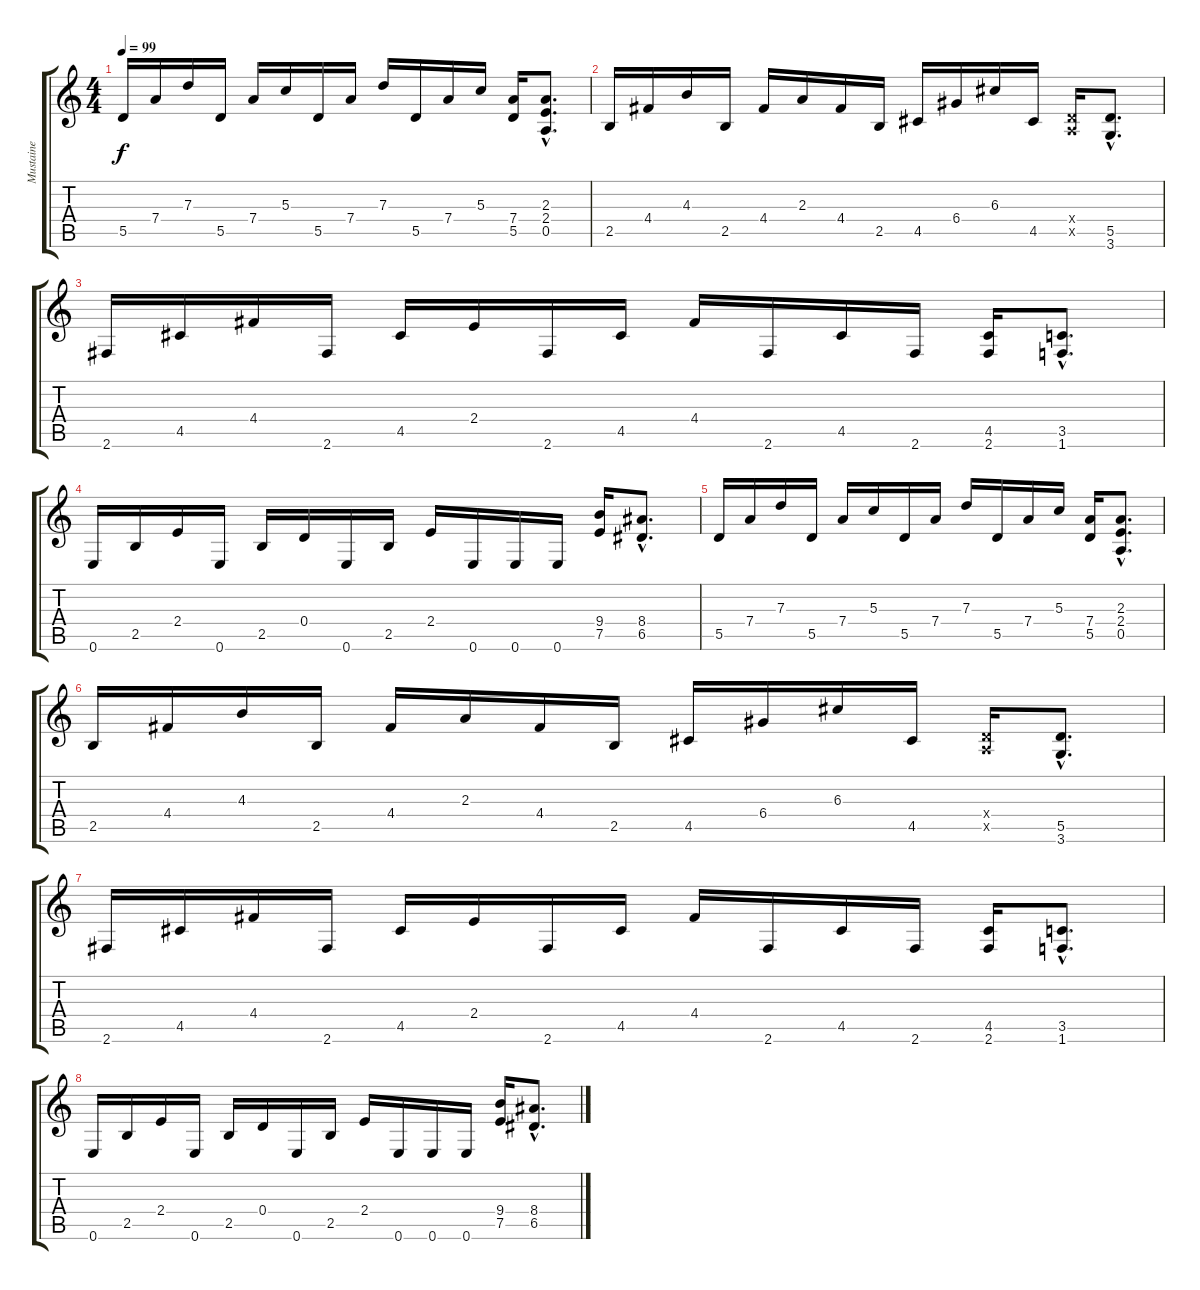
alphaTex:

\track ("Mustaine" "Mustaine") {instrument distortionguitar}
\staff {score tabs}
\tuning (E4 B3 G3 D3 A2 E2) {hide}
\ts (4 4)
\tempo 99
\clef g2
\ks c
5.5.16{dy f} 7.4.16 7.3.16 5.5.16 7.4.16 5.3.16 5.5.16 7.4.16 7.3.16 5.5.16 7.4.16 5.3.16 (7.4 5.5).16 (2.3{hac} 2.4{hac} 0.5{hac}).8{d} |
2.5.16 4.4.16 4.3.16 2.5.16 4.4.16 2.3.16 4.4.16 2.5.16 4.5.16 6.4.16 6.3.16 4.5.16 (0.4{x} 0.5{x}).16 (5.5{hac} 3.6{hac}).8{d} |
2.6.16 4.5.16 4.4.16 2.6.16 4.5.16 2.4.16 2.6.16 4.5.16 4.4.16 2.6.16 4.5.16 2.6.16 (4.5 2.6).16 (3.5{hac} 1.6{hac}).8{d} |
0.6.16 2.5.16 2.4.16 0.6.16 2.5.16 0.4.16 0.6.16 2.5.16 2.4.16 0.6.16 0.6.16 0.6.16 (9.4 7.5).16 (8.4{hac} 6.5{hac}).8{d} |
5.5.16 7.4.16 7.3.16 5.5.16 7.4.16 5.3.16 5.5.16 7.4.16 7.3.16 5.5.16 7.4.16 5.3.16 (7.4 5.5).16 (2.3{hac} 2.4{hac} 0.5{hac}).8{d} |
2.5.16 4.4.16 4.3.16 2.5.16 4.4.16 2.3.16 4.4.16 2.5.16 4.5.16 6.4.16 6.3.16 4.5.16 (0.4{x} 0.5{x}).16 (5.5{hac} 3.6{hac}).8{d} |
2.6.16 4.5.16 4.4.16 2.6.16 4.5.16 2.4.16 2.6.16 4.5.16 4.4.16 2.6.16 4.5.16 2.6.16 (4.5 2.6).16 (3.5{hac} 1.6{hac}).8{d} |
0.6.16 2.5.16 2.4.16 0.6.16 2.5.16 0.4.16 0.6.16 2.5.16 2.4.16 0.6.16 0.6.16 0.6.16 (9.4 7.5).16 (8.4{hac} 6.5{hac}).8{d}
